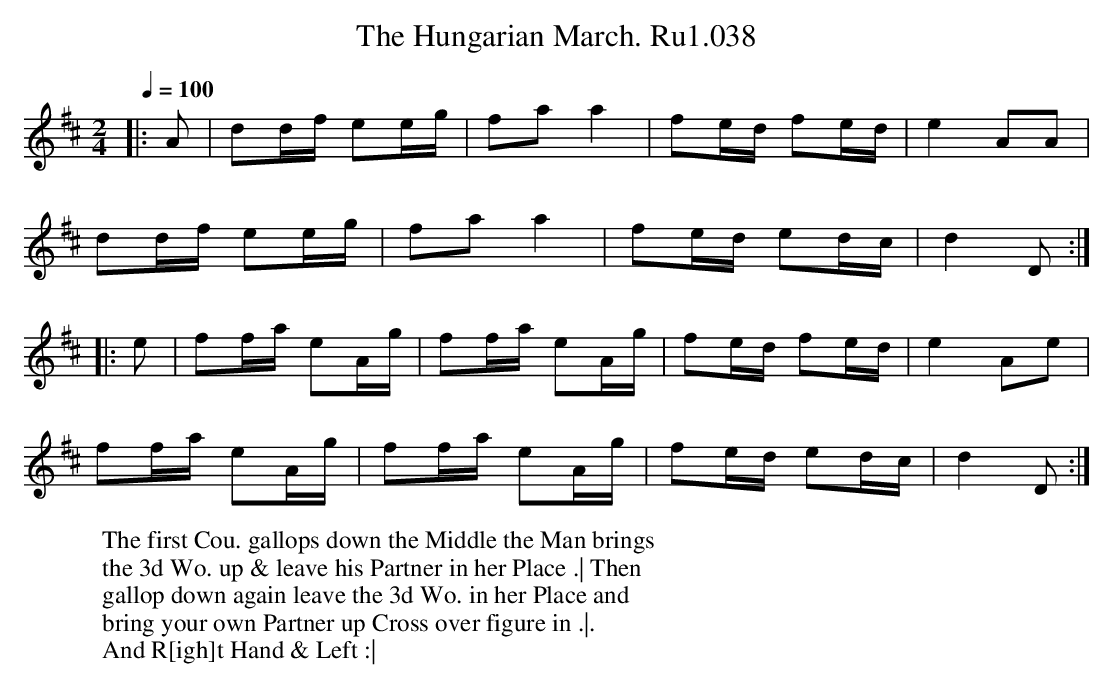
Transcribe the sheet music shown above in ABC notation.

X:1
T:Hungarian March. Ru1.038, The
M:2/4
L:1/8
W:The first Cou. gallops down the Middle the Man brings
W:the 3d Wo. up & leave his Partner in her Place .| Then
W:gallop down again leave the 3d Wo. in her Place and
W:bring your own Partner up Cross over figure in .|.
W:And R[igh]t Hand & Left :|
Q:1/4=100
K:D
|:A | dd/f/ ee/g/ | fa a2 | fe/d/ fe/d/ | e2 AA |
dd/f/ ee/g/ | fa a2 | fe/d/ ed/c/ | d2 D :|
|: e | ff/a/ eA/g/ | ff/a/ eA/g/ | fe/d/ fe/d/ | e2 Ae |
ff/a/ eA/g/ | ff/a/ eA/g/ | fe/d/ ed/c/ | d2 D :|
